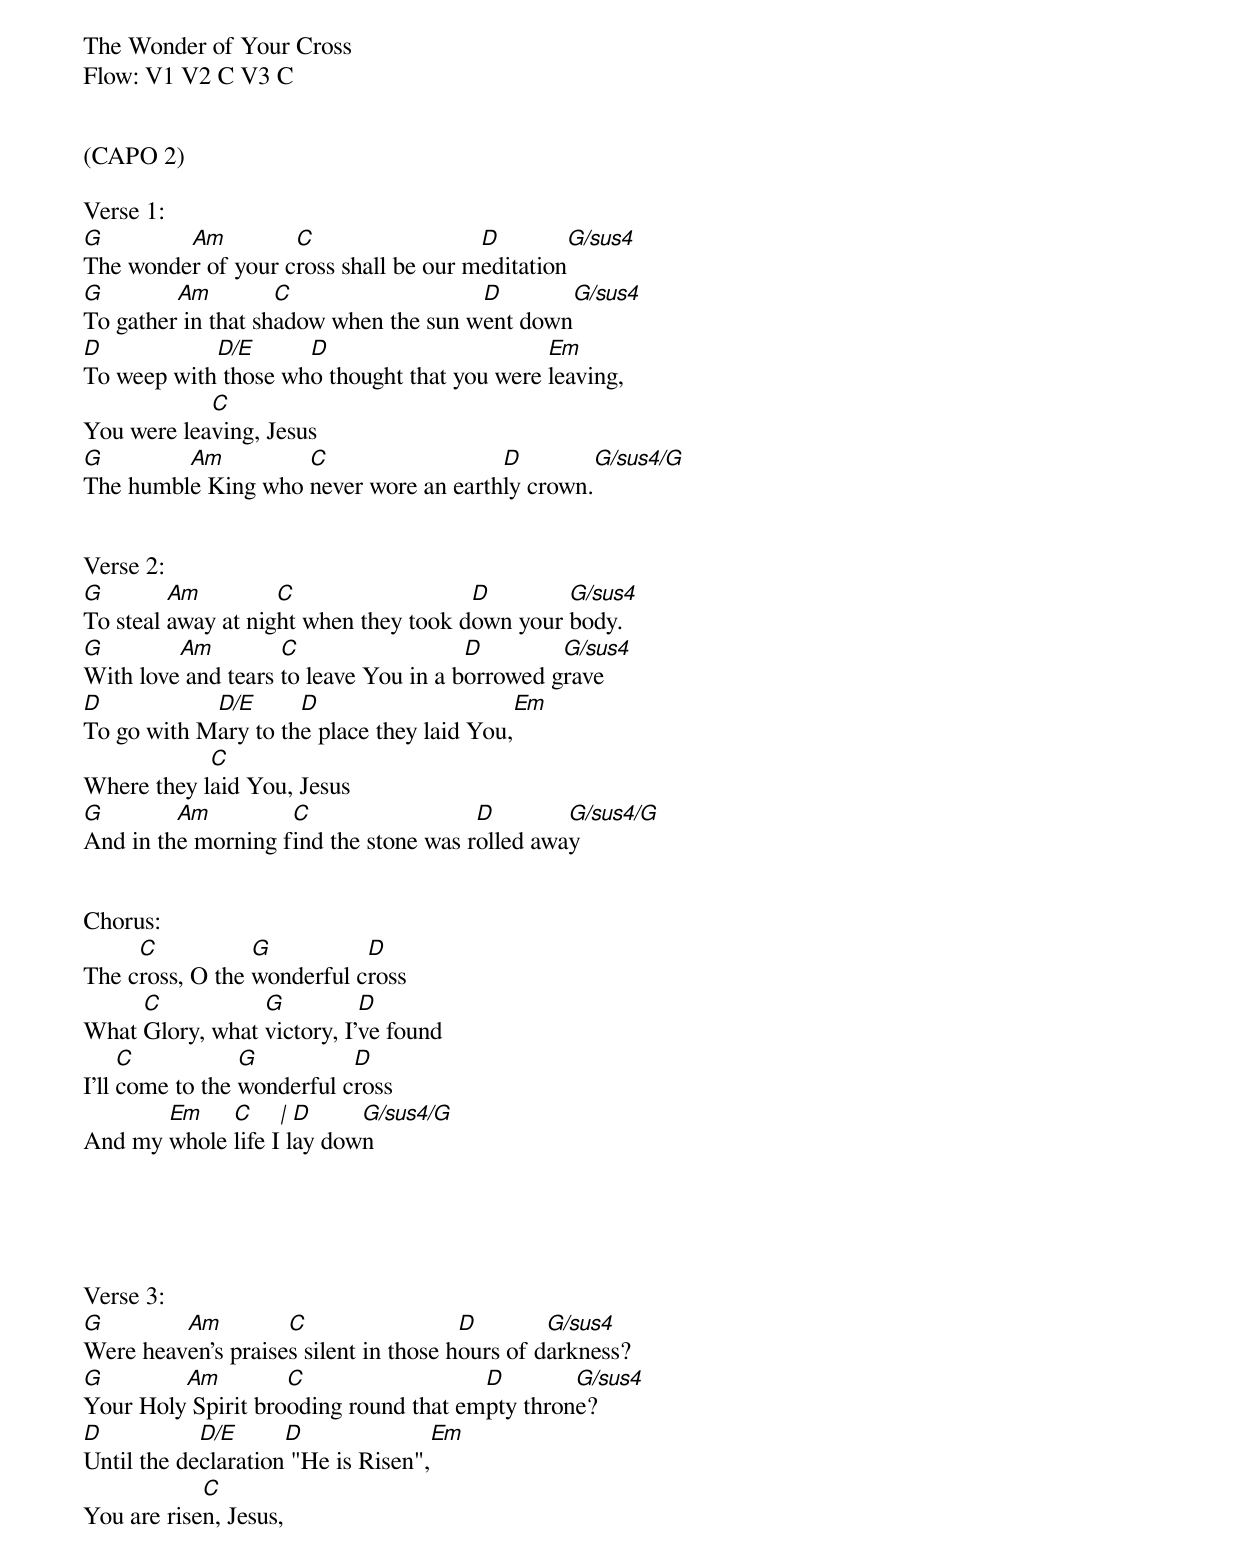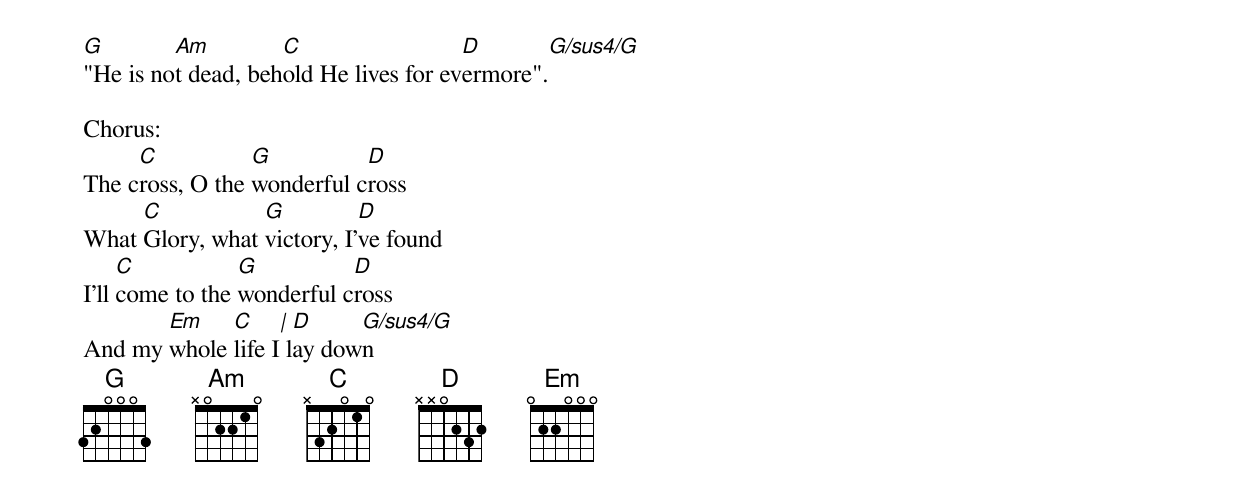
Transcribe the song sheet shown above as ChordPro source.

The Wonder of Your Cross
Flow: V1 V2 C V3 C


(CAPO 2)

Verse 1:
[G]The wonde[Am]r of your c[C]ross shall be our m[D]editation[G/sus4]
[G]To gather[Am] in that sh[C]adow when the sun w[D]ent down[G/sus4]
[D]To weep with[D/E] those wh[D]o thought that you were [Em]leaving,
You were lea[C]ving, Jesus
[G]The humbl[Am]e King who [C]never wore an earth[D]ly crown.[G/sus4/G]


Verse 2:
[G]To steal [Am]away at nig[C]ht when they took d[D]own your [G/sus4]body.
[G]With love[Am] and tears [C]to leave You in a b[D]orrowed g[G/sus4]rave
[D]To go with M[D/E]ary to th[D]e place they laid You,[Em]
Where they l[C]aid You, Jesus
[G]And in th[Am]e morning f[C]ind the stone was r[D]olled awa[G/sus4/G]y


Chorus:
The c[C]ross, O the [G]wonderful c[D]ross
What [C]Glory, what [G]victory, I'[D]ve found
I'll [C]come to the [G]wonderful c[D]ross
And my [Em]whole [C]life I[|] l[D]ay dow[G/sus4/G]n





Verse 3:
[G]Were heav[Am]en's praise[C]s silent in those h[D]ours of d[G/sus4]arkness?
[G]Your Holy[Am] Spirit bro[C]oding round that em[D]pty thron[G/sus4]e?
[D]Until the de[D/E]claration[D] "He is Risen",[Em]
You are rise[C]n, Jesus,
[G]"He is no[Am]t dead, beh[C]old He lives for ev[D]ermore".[G/sus4/G]

Chorus:
The c[C]ross, O the [G]wonderful c[D]ross
What [C]Glory, what [G]victory, I'[D]ve found
I'll [C]come to the [G]wonderful c[D]ross
And my [Em]whole [C]life I[|] l[D]ay dow[G/sus4/G]n
